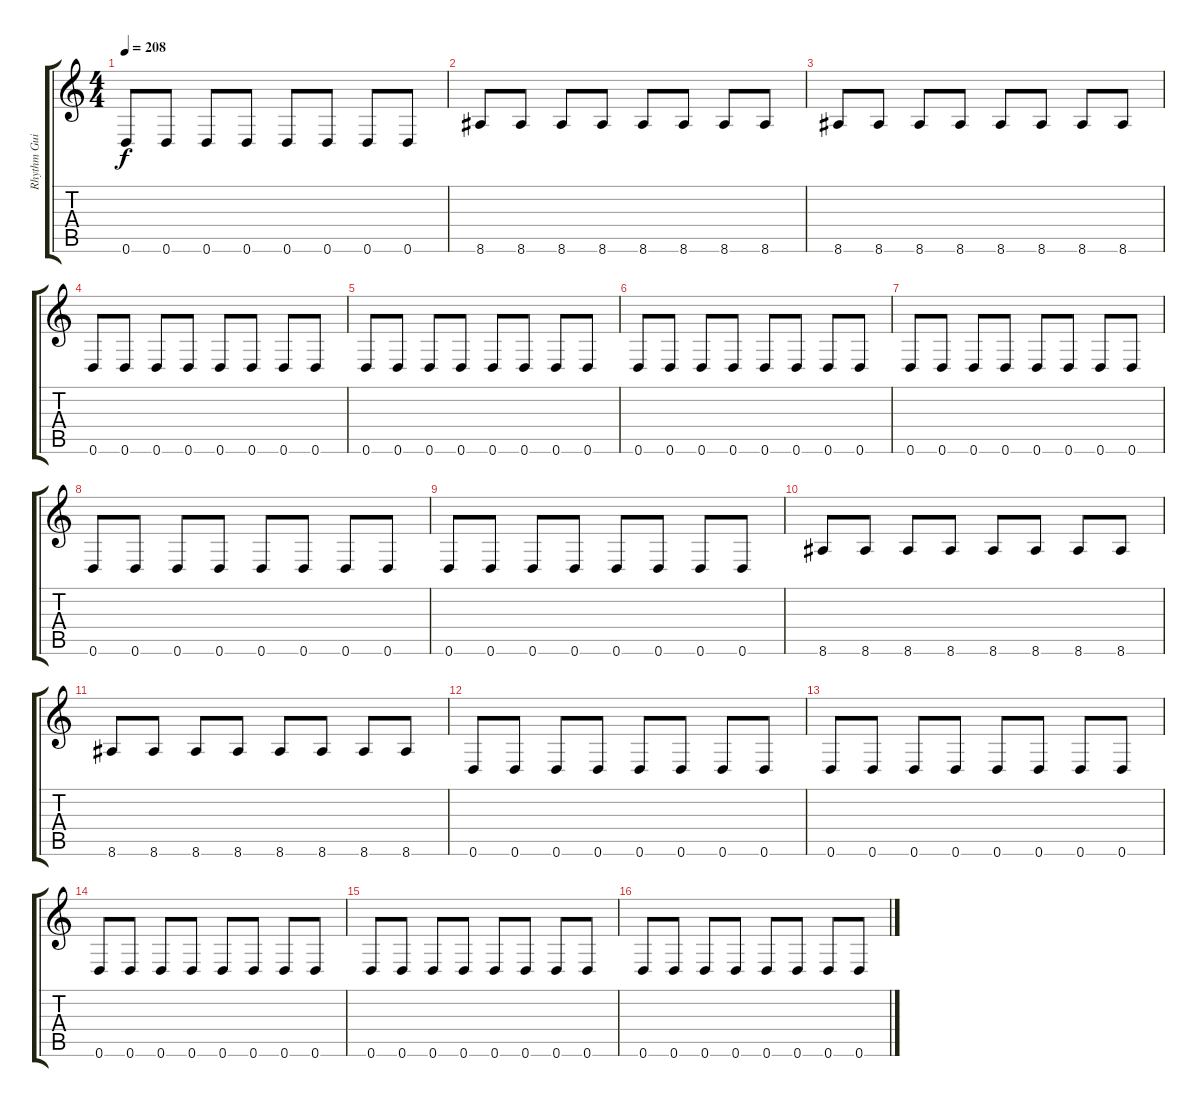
\track ("Rhythm Guitar" "Rhythm Gui") {instrument distortionguitar}
\staff {score tabs}
\tuning (E4 B3 G3 D3 A2 D2) {hide}
\ts (4 4)
\tempo 208
\clef g2
\ks c
0.6.8{dy f} 0.6.8 0.6.8 0.6.8 0.6.8 0.6.8 0.6.8 0.6.8 |
8.6.8 8.6.8 8.6.8 8.6.8 8.6.8 8.6.8 8.6.8 8.6.8 |
8.6.8 8.6.8 8.6.8 8.6.8 8.6.8 8.6.8 8.6.8 8.6.8 |
0.6.8 0.6.8 0.6.8 0.6.8 0.6.8 0.6.8 0.6.8 0.6.8 |
0.6.8 0.6.8 0.6.8 0.6.8 0.6.8 0.6.8 0.6.8 0.6.8 |
0.6.8 0.6.8 0.6.8 0.6.8 0.6.8 0.6.8 0.6.8 0.6.8 |
0.6.8 0.6.8 0.6.8 0.6.8 0.6.8 0.6.8 0.6.8 0.6.8 |
0.6.8 0.6.8 0.6.8 0.6.8 0.6.8 0.6.8 0.6.8 0.6.8 |
0.6.8 0.6.8 0.6.8 0.6.8 0.6.8 0.6.8 0.6.8 0.6.8 |
8.6.8 8.6.8 8.6.8 8.6.8 8.6.8 8.6.8 8.6.8 8.6.8 |
8.6.8 8.6.8 8.6.8 8.6.8 8.6.8 8.6.8 8.6.8 8.6.8 |
0.6.8 0.6.8 0.6.8 0.6.8 0.6.8 0.6.8 0.6.8 0.6.8 |
0.6.8 0.6.8 0.6.8 0.6.8 0.6.8 0.6.8 0.6.8 0.6.8 |
0.6.8 0.6.8 0.6.8 0.6.8 0.6.8 0.6.8 0.6.8 0.6.8 |
0.6.8 0.6.8 0.6.8 0.6.8 0.6.8 0.6.8 0.6.8 0.6.8 |
0.6.8 0.6.8 0.6.8 0.6.8 0.6.8 0.6.8 0.6.8 0.6.8
